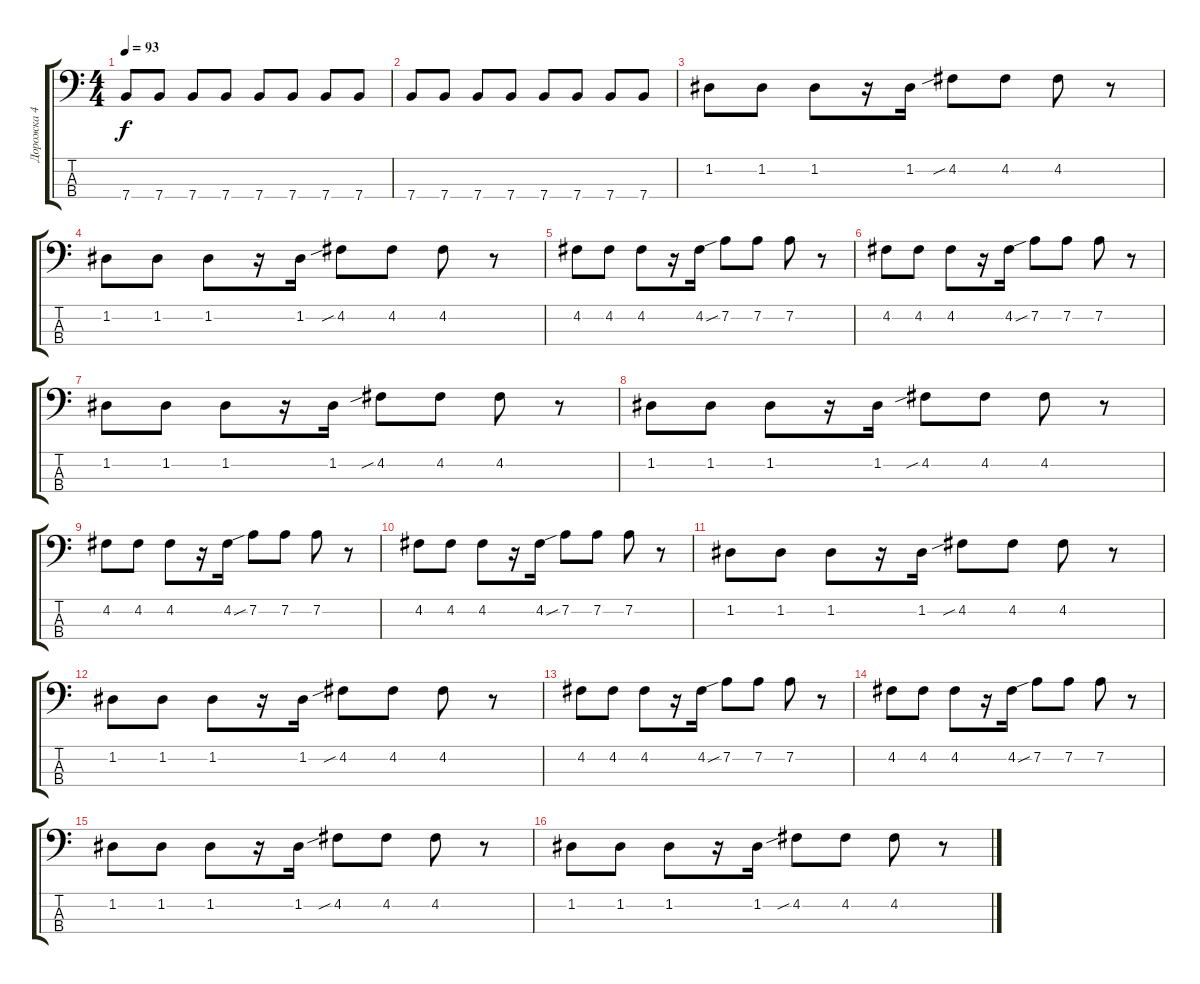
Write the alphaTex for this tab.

\track ("Дорожка 4" "Дорожка 4") {instrument slapbass1}
\staff {score tabs}
\tuning (G2 D2 A1 E1) {hide}
\ts (4 4)
\tempo 93
\clef f4
\ks c
7.4.8{dy f} 7.4.8 7.4.8 7.4.8 7.4.8 7.4.8 7.4.8 7.4.8 |
7.4.8 7.4.8 7.4.8 7.4.8 7.4.8 7.4.8 7.4.8 7.4.8 |
1.2.8 1.2.8 1.2.8 r.16 1.2.16 4.2{sib}.8 4.2.8 4.2.8 r.8 |
1.2.8 1.2.8 1.2.8 r.16 1.2.16 4.2{sib}.8 4.2.8 4.2.8 r.8 |
4.2.8 4.2.8 4.2.8 r.16 4.2.16 7.2{sib}.8 7.2.8 7.2.8 r.8 |
4.2.8 4.2.8 4.2.8 r.16 4.2.16 7.2{sib}.8 7.2.8 7.2.8 r.8 |
1.2.8 1.2.8 1.2.8 r.16 1.2.16 4.2{sib}.8 4.2.8 4.2.8 r.8 |
1.2.8 1.2.8 1.2.8 r.16 1.2.16 4.2{sib}.8 4.2.8 4.2.8 r.8 |
4.2.8 4.2.8 4.2.8 r.16 4.2.16 7.2{sib}.8 7.2.8 7.2.8 r.8 |
4.2.8 4.2.8 4.2.8 r.16 4.2.16 7.2{sib}.8 7.2.8 7.2.8 r.8 |
1.2.8 1.2.8 1.2.8 r.16 1.2.16 4.2{sib}.8 4.2.8 4.2.8 r.8 |
1.2.8 1.2.8 1.2.8 r.16 1.2.16 4.2{sib}.8 4.2.8 4.2.8 r.8 |
4.2.8 4.2.8 4.2.8 r.16 4.2.16 7.2{sib}.8 7.2.8 7.2.8 r.8 |
4.2.8 4.2.8 4.2.8 r.16 4.2.16 7.2{sib}.8 7.2.8 7.2.8 r.8 |
1.2.8 1.2.8 1.2.8 r.16 1.2.16 4.2{sib}.8 4.2.8 4.2.8 r.8 |
1.2.8 1.2.8 1.2.8 r.16 1.2.16 4.2{sib}.8 4.2.8 4.2.8 r.8
